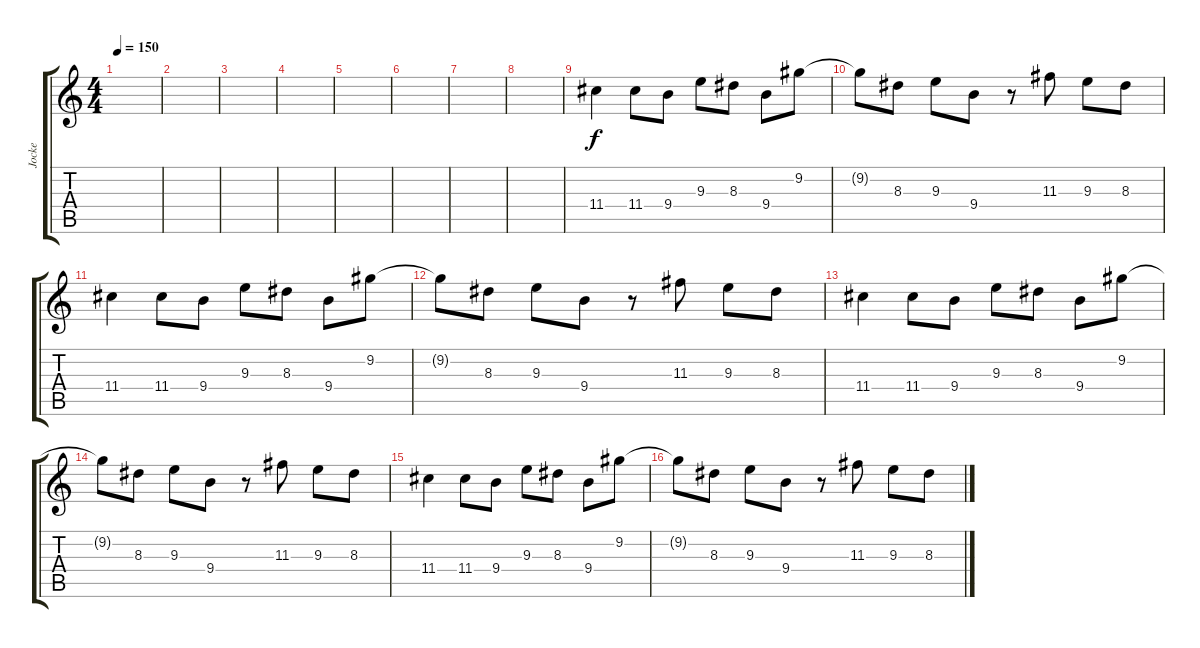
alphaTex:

\track ("Jocke" "Jocke") {instrument distortionguitar}
\staff {score tabs}
\tuning (E4 B3 G3 D3 A2 D2) {hide}
\ts (4 4)
\tempo 150
\clef g2
\ks c
|
|
|
|
|
|
|
|
11.4.4 11.4.8 9.4.8 9.3.8 8.3.8 9.4.8 9.2.8 |
9.2{t}.8 8.3.8 9.3.8 9.4.8 r.8 11.3.8 9.3.8 8.3.8 |
11.4.4 11.4.8 9.4.8 9.3.8 8.3.8 9.4.8 9.2.8 |
9.2{t}.8 8.3.8 9.3.8 9.4.8 r.8 11.3.8 9.3.8 8.3.8 |
11.4.4 11.4.8 9.4.8 9.3.8 8.3.8 9.4.8 9.2.8 |
9.2{t}.8 8.3.8 9.3.8 9.4.8 r.8 11.3.8 9.3.8 8.3.8 |
11.4.4 11.4.8 9.4.8 9.3.8 8.3.8 9.4.8 9.2.8 |
9.2{t}.8 8.3.8 9.3.8 9.4.8 r.8 11.3.8 9.3.8 8.3.8
